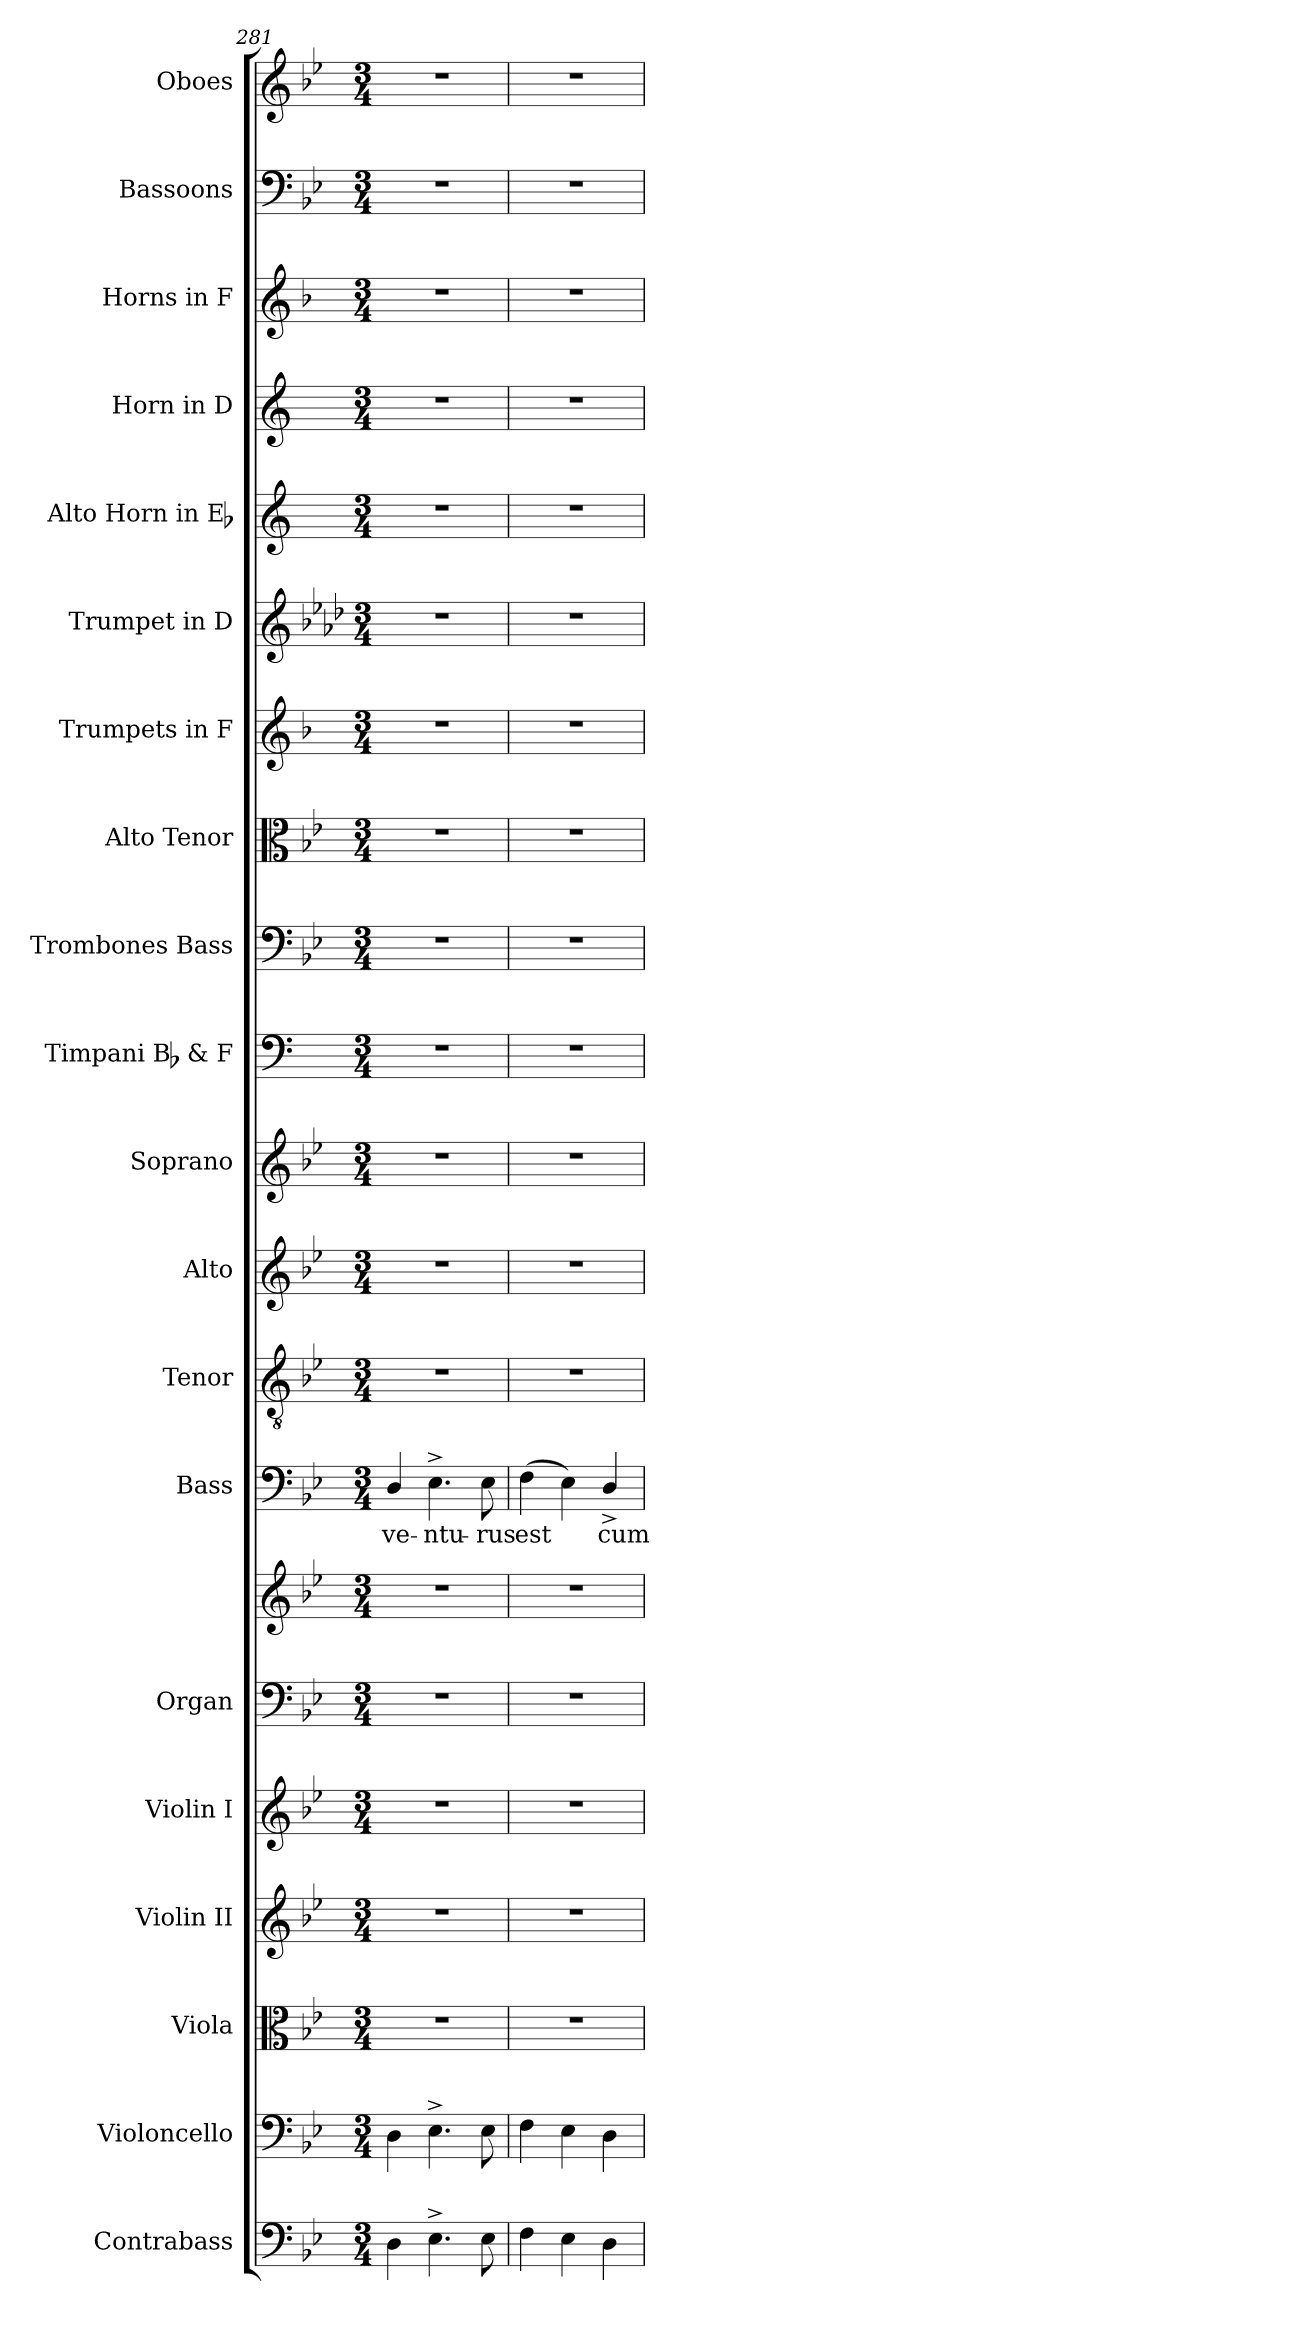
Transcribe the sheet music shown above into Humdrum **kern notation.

**kern	**kern	**kern	**kern	**kern	**kern	**kern	**kern	**text	**kern	**kern	**kern	**kern	**kern	**kern	**kern	**kern	**kern	**kern	**kern	**kern	**kern
*part20	*part19	*part18	*part17	*part16	*part15	*part15	*part14	*part14	*part13	*part12	*part11	*part10	*part9	*part8	*part7	*part6	*part5	*part4	*part3	*part2	*part1
*staff21	*staff20	*staff19	*staff18	*staff17	*staff16	*staff15	*staff14	*staff14	*staff13	*staff12	*staff11	*staff10	*staff9	*staff8	*staff7	*staff6	*staff5	*staff4	*staff3	*staff2	*staff1
*I"Contrabass	*I"Violoncello	*I"Viola	*I"Violin II	*I"Violin I	*I"Organ	*	*I"Bass	*	*I"Tenor	*I"Alto	*I"Soprano	*I"Timpani Bb & F	*I"Trombones  Bass	*I"Alto Tenor	*I"Trumpets in F	*I"Trumpet in D	*I"Alto Horn in Eb	*I"Horn in D	*I"Horns in F	*I"Bassoons	*I"Oboes
*I'Cb.	*I'Vc.	*I'Vla.	*I'Vln. II	*I'Vln. I	*I'Org.	*	*I'B.	*	*I'T.	*I'A.	*I'S.	*I'Timp.	*	*	*	*	*	*	*I'Hn.	*I'Bsn.	*I'Ob.
!!LO:PB:g=z
*clefF4	*clefF4	*clefC3	*clefG2	*clefG2	*clefF4	*clefG2	*clefF4	*	*clefGv2	*clefG2	*clefG2	*clefF4	*clefF4	*clefC3	*clefG2	*clefG2	*clefG2	*clefG2	*clefG2	*clefF4	*clefG2
*ITrd7c12	*	*	*	*	*	*	*	*	*ITrd7c12	*	*	*	*	*	*ITrd4c7	*ITrd-1c-2	*ITrd5c8	*ITrd6c10	*ITrd4c7	*	*
*k[b-e-]	*k[b-e-]	*k[b-e-]	*k[b-e-]	*k[b-e-]	*k[b-e-]	*k[b-e-]	*k[b-e-]	*	*k[b-e-]	*k[b-e-]	*k[b-e-]	*k[]	*k[b-e-]	*k[b-e-]	*k[b-e-]	*k[b-e-]	*k[f#c#g#d#]	*k[f#c#]	*k[b-e-]	*k[b-e-]	*k[b-e-]
*B-:	*B-:	*B-:	*B-:	*B-:	*B-:	*B-:	*B-:	*	*B-:	*B-:	*B-:	*C:	*B-:	*B-:	*B-:	*B-:	*E:	*D:	*B-:	*B-:	*B-:
*M3/4	*M3/4	*M3/4	*M3/4	*M3/4	*M3/4	*M3/4	*M3/4	*	*M3/4	*M3/4	*M3/4	*M3/4	*M3/4	*M3/4	*M3/4	*M3/4	*M3/4	*M3/4	*M3/4	*M3/4	*M3/4
=281	=281	=281	=281	=281	=281	=281	=281	=281	=281	=281	=281	=281	=281	=281	=281	=281	=281	=281	=281	=281	=281
!	!	!LO:N:vis=1	!LO:N:vis=1	!LO:N:vis=1	!LO:N:vis=1	!LO:N:vis=1	!	!	!	!	!	!	!	!	!	!	!	!	!	!	!
!	!	!	!	!	!	!	!	!LO:LY:b:color=#000000	!LO:N:vis=1	!LO:N:vis=1	!LO:N:vis=1	!LO:N:vis=1	!LO:N:vis=1	!LO:N:vis=1	!LO:N:vis=1	!LO:N:vis=1	!LO:N:vis=1	!LO:N:vis=1	!LO:N:vis=1	!LO:N:vis=1	!LO:N:vis=1
4DDi\	4Di\	2.r	2.r	2.r	2.r	2.r	4Di/	ve-	2.r	2.r	2.r	2.r	2.r	2.r	2.r	2.r	2.r	2.r	2.r	2.r	2.r
!	!	!	!	!	!	!	!	!LO:LY:b:color=#000000	!	!	!	!	!	!	!	!	!	!	!	!	!
4.EE-^i\	4.E-^i\	.	.	.	.	.	4.E-^i\	-ntu-	.	.	.	.	.	.	.	.	.	.	.	.	.
!	!	!	!	!	!	!	!	!LO:LY:b:color=#000000	!	!	!	!	!	!	!	!	!	!	!	!	!
8EE-i\	8E-i\	.	.	.	.	.	8E-i\	-rus	.	.	.	.	.	.	.	.	.	.	.	.	.
=282	=282	=282	=282	=282	=282	=282	=282	=282	=282	=282	=282	=282	=282	=282	=282	=282	=282	=282	=282	=282	=282
!	!	!LO:N:vis=1	!LO:N:vis=1	!LO:N:vis=1	!LO:N:vis=1	!LO:N:vis=1	!	!	!	!	!	!	!	!	!	!	!	!	!	!	!
!	!	!	!	!	!	!	!	!LO:LY:b:color=#000000	!LO:N:vis=1	!LO:N:vis=1	!LO:N:vis=1	!LO:N:vis=1	!LO:N:vis=1	!LO:N:vis=1	!LO:N:vis=1	!LO:N:vis=1	!LO:N:vis=1	!LO:N:vis=1	!LO:N:vis=1	!LO:N:vis=1	!LO:N:vis=1
4FFi\	4Fi\	2.r	2.r	2.r	2.r	2.r	(4Fi\	est	2.r	2.r	2.r	2.r	2.r	2.r	2.r	2.r	2.r	2.r	2.r	2.r	2.r
4EE-i\	4E-i\	.	.	.	.	.	4E-i\)	.	.	.	.	.	.	.	.	.	.	.	.	.	.
!	!	!	!	!	!	!	!	!LO:LY:b:color=#000000	!	!	!	!	!	!	!	!	!	!	!	!	!
4DDi\	4Di\	.	.	.	.	.	4D^i/	cum	.	.	.	.	.	.	.	.	.	.	.	.	.
=	=	=	=	=	=	=	=	=	=	=	=	=	=	=	=	=	=	=	=	=	=
*-	*-	*-	*-	*-	*-	*-	*-	*-	*-	*-	*-	*-	*-	*-	*-	*-	*-	*-	*-	*-	*-
